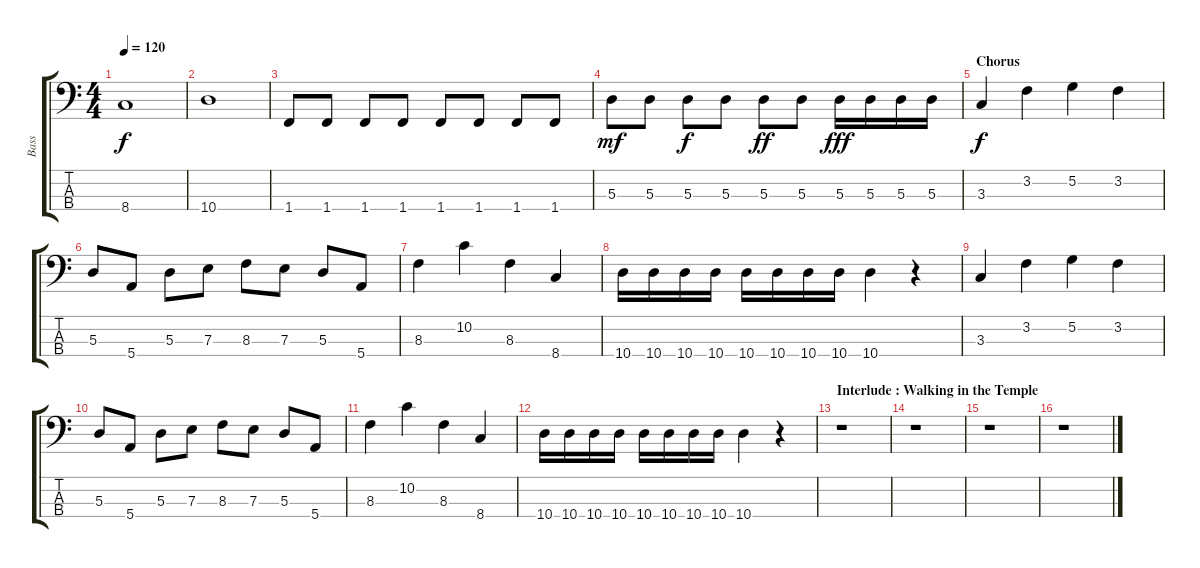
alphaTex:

\track ("Bass" "Bass") {instrument electricbasspick}
\staff {score tabs}
\tuning (G2 D2 A1 E1) {hide}
\ts (4 4)
\tempo 120
\clef f4
\ks c
8.4.1{dy f} |
10.4.1 |
1.4.8 1.4.8 1.4.8 1.4.8 1.4.8 1.4.8 1.4.8 1.4.8 |
5.3.8{dy mf} 5.3.8 5.3.8{dy f} 5.3.8 5.3.8{dy ff} 5.3.8 5.3.16{dy fff} 5.3.16 5.3.16 5.3.16 |
\section ("" "Chorus")
3.3.4{dy f} 3.2.4 5.2.4 3.2.4 |
5.3.8 5.4.8 5.3.8 7.3.8 8.3.8 7.3.8 5.3.8 5.4.8 |
8.3.4 10.2.4 8.3.4 8.4.4 |
10.4.16 10.4.16 10.4.16 10.4.16 10.4.16 10.4.16 10.4.16 10.4.16 10.4.4 r.4 |
3.3.4 3.2.4 5.2.4 3.2.4 |
5.3.8 5.4.8 5.3.8 7.3.8 8.3.8 7.3.8 5.3.8 5.4.8 |
8.3.4 10.2.4 8.3.4 8.4.4 |
10.4.16 10.4.16 10.4.16 10.4.16 10.4.16 10.4.16 10.4.16 10.4.16 10.4.4 r.4 |
\section ("" "Interlude : Walking in the Temple")
r.1 |
r.1 |
r.1 |
r.1
